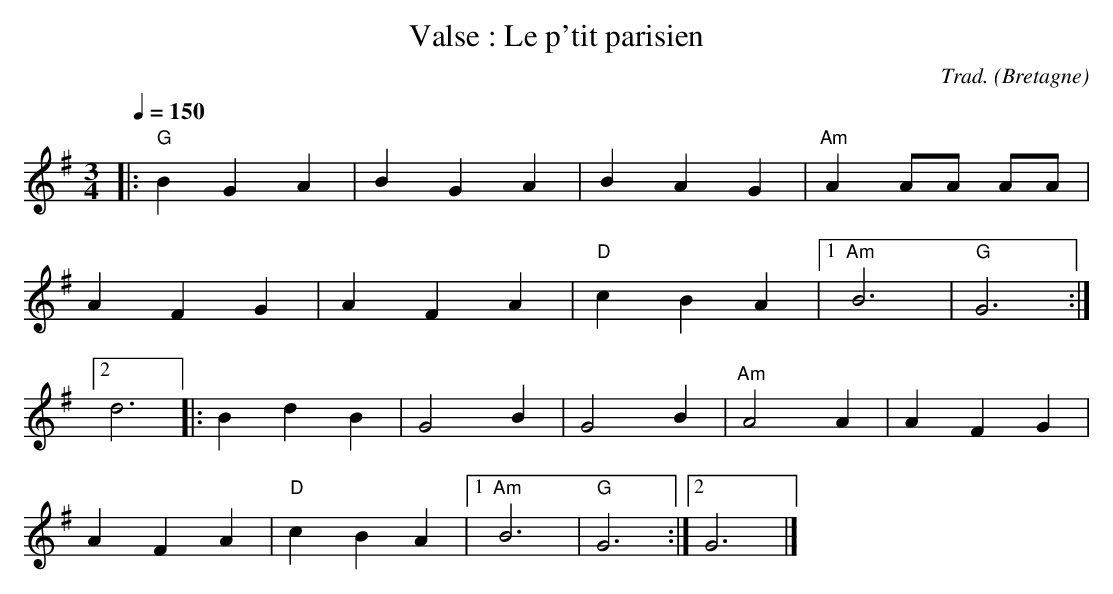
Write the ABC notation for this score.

X:1
T:Valse : Le p'tit parisien
C:Trad.
O:Bretagne
M:3/4
L:1/8
Q:1/4=150
K:G
|: "G"B2 G2 A2 | B2 G2 A2 | B2 A2 G2 | "Am"A2 AA AA |
A2 F2 G2 | A2 F2 A2 | "D"c2 B2 A2 |1 "Am"B6 | "G"G6 :|2
d6 |: B2 d2 B2 | G4 B2 | G4 B2 | "Am"A4 A2 | A2 F2 G2 |
A2 F2 A2 | "D"c2 B2 A2 |1 "Am"B6 | "G"G6 :|2 G6 |]
